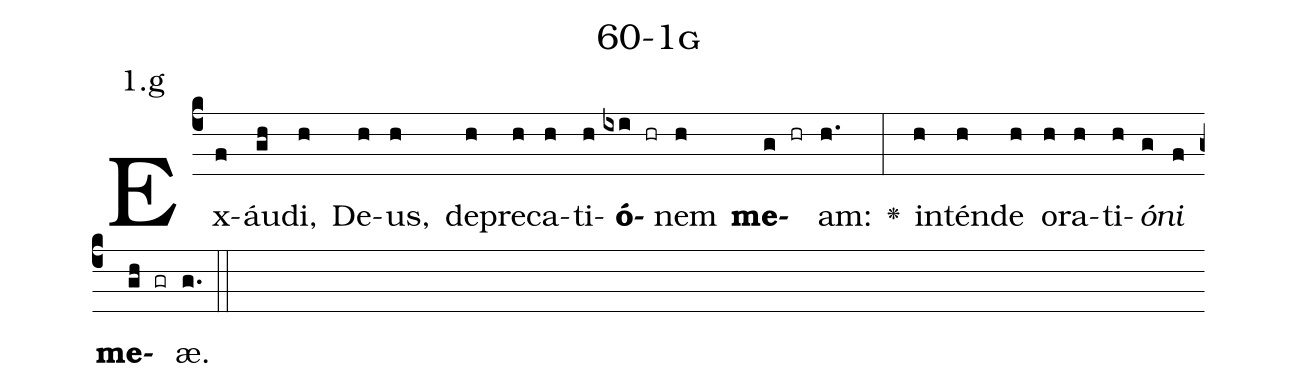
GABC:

name: 60-1g;
annotation: 1.g;
%%
(c4)Ex(f)áu(gh)di,(h) De(h)us,(h) de(h)pre(h)ca(h)ti(h)<b>ó</b>(ixi hr)nem(h) <b>me</b>(g hr)am:(h.) <v>\greheightstar</v>(:) in(h)tén(h)de(h) o(h)ra(h)ti(h)<i>ó</i>(g)<i>ni</i>(f) <b>me</b>(gh gr)æ.(g.) (::)


%E(h) u(h) o(g) u(f) a(gh) e.(g.) (::)
